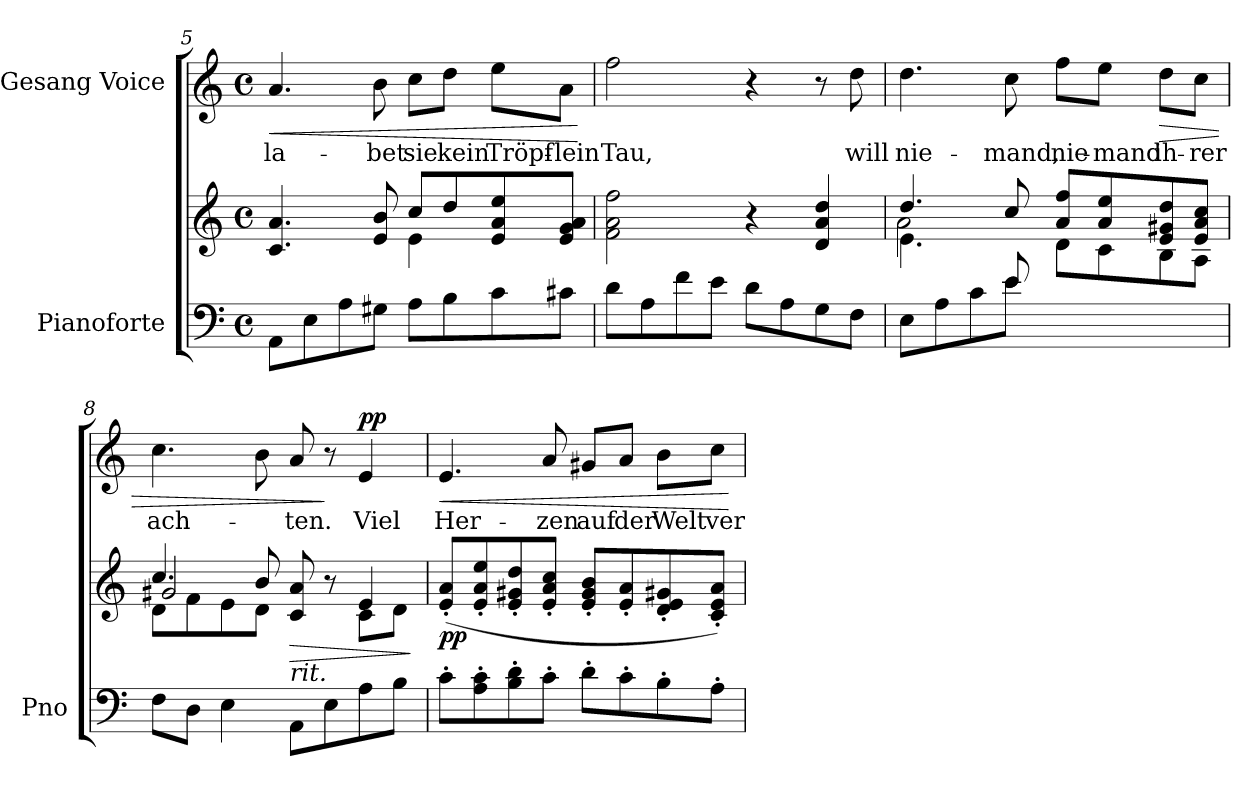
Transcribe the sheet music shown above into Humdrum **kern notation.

**kern	**kern	**dynam	**kern	**text	**dynam
*part2	*part2	*part2	*part1	*part1	*part1
*staff3	*staff2	*staff2/3	*staff1	*staff1	*staff1
*I"Pianoforte	*	*	*I"Gesang Voice	*	*
*I'Pno	*	*	*	*	*
*clefF4	*clefG2	*	*clefG2	*	*
*k[]	*k[]	*	*k[]	*	*
*M4/4	*M4/4	*	*M4/4	*	*
*met(c)	*met(c)	*	*met(c)	*	*
=5	=5	=5	=5	=5	=5
*	*^	*	*	*	*
!	!	!	!	!	!LO:LY:b	!LO:HP:b
8AA\L	4.c/ 4.a/	2ryy	.	4.a/	la-	<
8E\	.	.	.	.	.	.
8A\	.	.	.	.	.	.
!	!	!	!	!	!LO:LY:b	!
8G#X\J	8e/ 8b/	.	.	8b\	-bet	.
!	!	!	!	!	!LO:LY:b	!
8A\L	8cc/L	4e\	.	8cc\L	sie	.
!	!	!	!	!	!LO:LY:b	!
8B\	8dd/	.	.	8dd\J	kein	.
!	!	!	!	!	!LO:LY:b	!
8c\	8e/ 8a/ 8ee/	4ryy	.	8ee\L	Tröpf-	.
!	!	!	!	!	!LO:LY:b	!
8c#X\J	8e/ 8g/ 8a/J	.	.	8a\J	-lein	.
*	*v	*v	*	*	*	*
.	.	.	.	.	[
=6	=6	=6	=6	=6	=6
!	!	!	!	!LO:LY:b	!
8d\L	2f\ 2a\ 2ff\	.	2ff\	Tau,	.
8A\	.	.	.	.	.
8f\	.	.	.	.	.
8e\J	.	.	.	.	.
8d\L	4r	.	4r	.	.
8A\	.	.	.	.	.
8G\	4d/ 4a/ 4dd/	.	8r	.	.
!	!	!	!	!LO:LY:b	!
8F\J	.	.	8dd\	will	.
=7	=7	=7	=7	=7	=7
*^	*^	*	*	*	*
*	*	*	*^	*	*	*	*
*	*	*	*	*^	*	*	*	*
!	!	!	!	!	!	!	!	!LO:LY:b	!
4.ryy	8E\L	4.dd/	4.e\	2a\	2ryy	.	4.dd\	nie-	.
.	8A\	.	.	.	.	.	.	.	.
.	8c\	.	.	.	.	.	.	.	.
!	!	!	!	!	!	!	!	!LO:LY:b	!
8e/	8e\J	8cc/	2ryy	.	.	.	8cc\	-mand,	.
!	!	!	!	!	!	!	!	!LO:LY:b	!
2ryy	2ryy	8a/ 8ff/L	.	2ryy	8d\L	.	8ff\L	nie-	.
!	!	!	!	!	!	!	!	!LO:LY:b	!
.	.	8a/ 8ee/	.	.	8c\	.	8ee\J	-mand	.
!	!	!	!	!	!	!	!	!LO:LY:b	!LO:HP:b
.	.	8e/ 8g#X/ 8dd/	.	.	8B\	.	8dd\L	ih-	>
!	!	!	!	!	!	!	!	!LO:LY:b	!
.	.	8e/ 8a/ 8cc/J	8ryy	.	8A\J	.	8cc\J	-rer	.
*v	*v	*	*	*	*	*	*	*	*
!!LO:LB:g=z
=8	=8	=8	=8	=8	=8	=8	=8	=8
!	!	!	!	!	!	!	!LO:LY:b	!
*	*	*	*v	*v	*	*	*	*
8F\L	4.cc/	8d\L	2g#X/	.	4.cc\	ach-	.
8D\J	.	8f\	.	.	.	.	.
4E\	.	8e\	.	.	.	.	.
.	8b/	8d\J	.	.	8b\	.	.
*	*	*	*	*	*MM72	*	*
!	!LO:TX:b:i:t=rit.	!	!	!	!	!	!
!	!	!	!	!LO:HP:b	!	!LO:LY:b	!
8AA\L	8c/ 8a/	4ryy	2ryy	>	8a/	-ten.	.
8E\	8r	.	.	.	8r	.	]
!	!	!	!	!	!	!LO:LY:b	!LO:DY:a
8A\	4e/	8c\L	.	.	4e/	Viel	pp
8B\J	.	8d\J	.	.	.	.	.
*	*v	*v	*v	*	*	*	*
.	.	]	.	.	.
=9	=9	=9	=9	=9	=9
*	*	*	*MM80	*	*
!	!	!LO:DY:b	!	!LO:LY:b	!LO:HP:b
8c'\L	(<8e/' 8a/'L	pp	4.e/	Her-	<
8A\' 8c\'	8e/' 8a/' 8ee/'	.	.	.	.
8B\' 8d\'	8e/' 8g#X/' 8dd/'	.	.	.	.
!	!	!	!	!LO:LY:b	!
8c'\J	8e/' 8a/' 8cc/'J	.	8a/	-zen	.
!	!	!	!	!LO:LY:b	!
8d'\L	8e/' 8g#/' 8b/'L	.	8g#X/L	auf	.
!	!	!	!	!LO:LY:b	!
8c'\	8e/' 8a/'	.	8a/J	der	.
!	!	!	!	!LO:LY:b	!
8B'\	8d/' 8e/' 8g#X/'	.	8b\L	Welt	.
!	!	!	!	!LO:LY:b	!
8A'\J	8c/' 8e/' 8a/'J)	.	8cc\J	ver-	.
.	.	.	.	.	[
=	=	=	=	=	=
*-	*-	*-	*-	*-	*-
